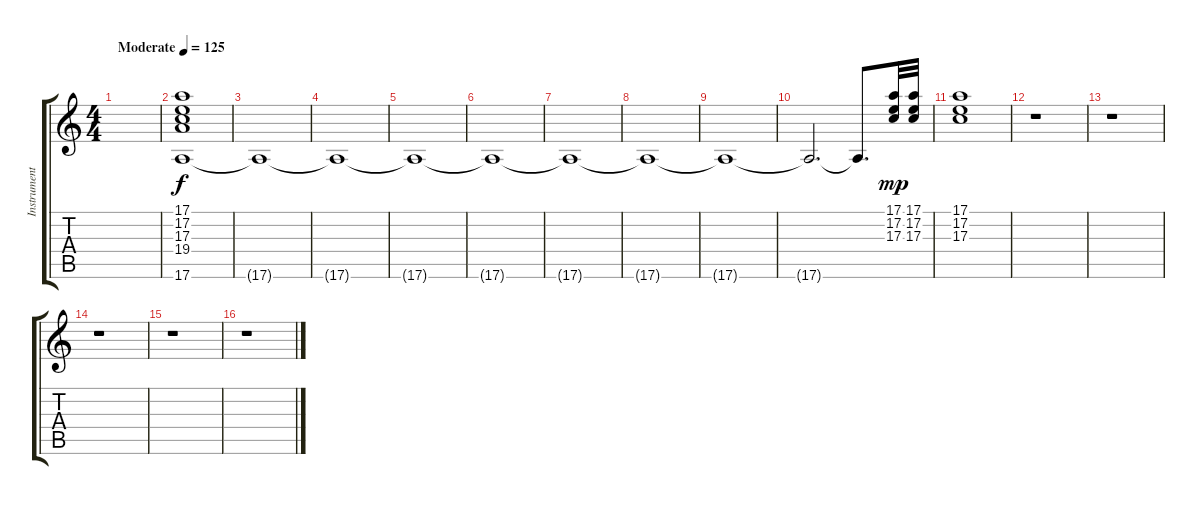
\track ("Instrument 1" "Instrument") {instrument shamisen}
\staff {score tabs}
\tuning (E4 B3 G3 D3 A2 E2) {hide}
\ts (4 4)
\tempo (125 "Moderate")
\clef g2
\ks c
|
(17.1 17.2 17.3 19.4 17.6).1 |
17.6{t}.1{dy f} |
17.6{t}.1 |
17.6{t}.1 |
17.6{t}.1 |
17.6{t}.1 |
17.6{t}.1 |
17.6{t}.1 |
17.6{t}.2{d} 17.6{t}.8{d} (17.1 17.2 17.3).32{dy mp} (17.1 17.2 17.3).32 |
(17.1 17.2 17.3).1 |
r.1 |
r.1 |
r.1 |
r.1 |
r.1
